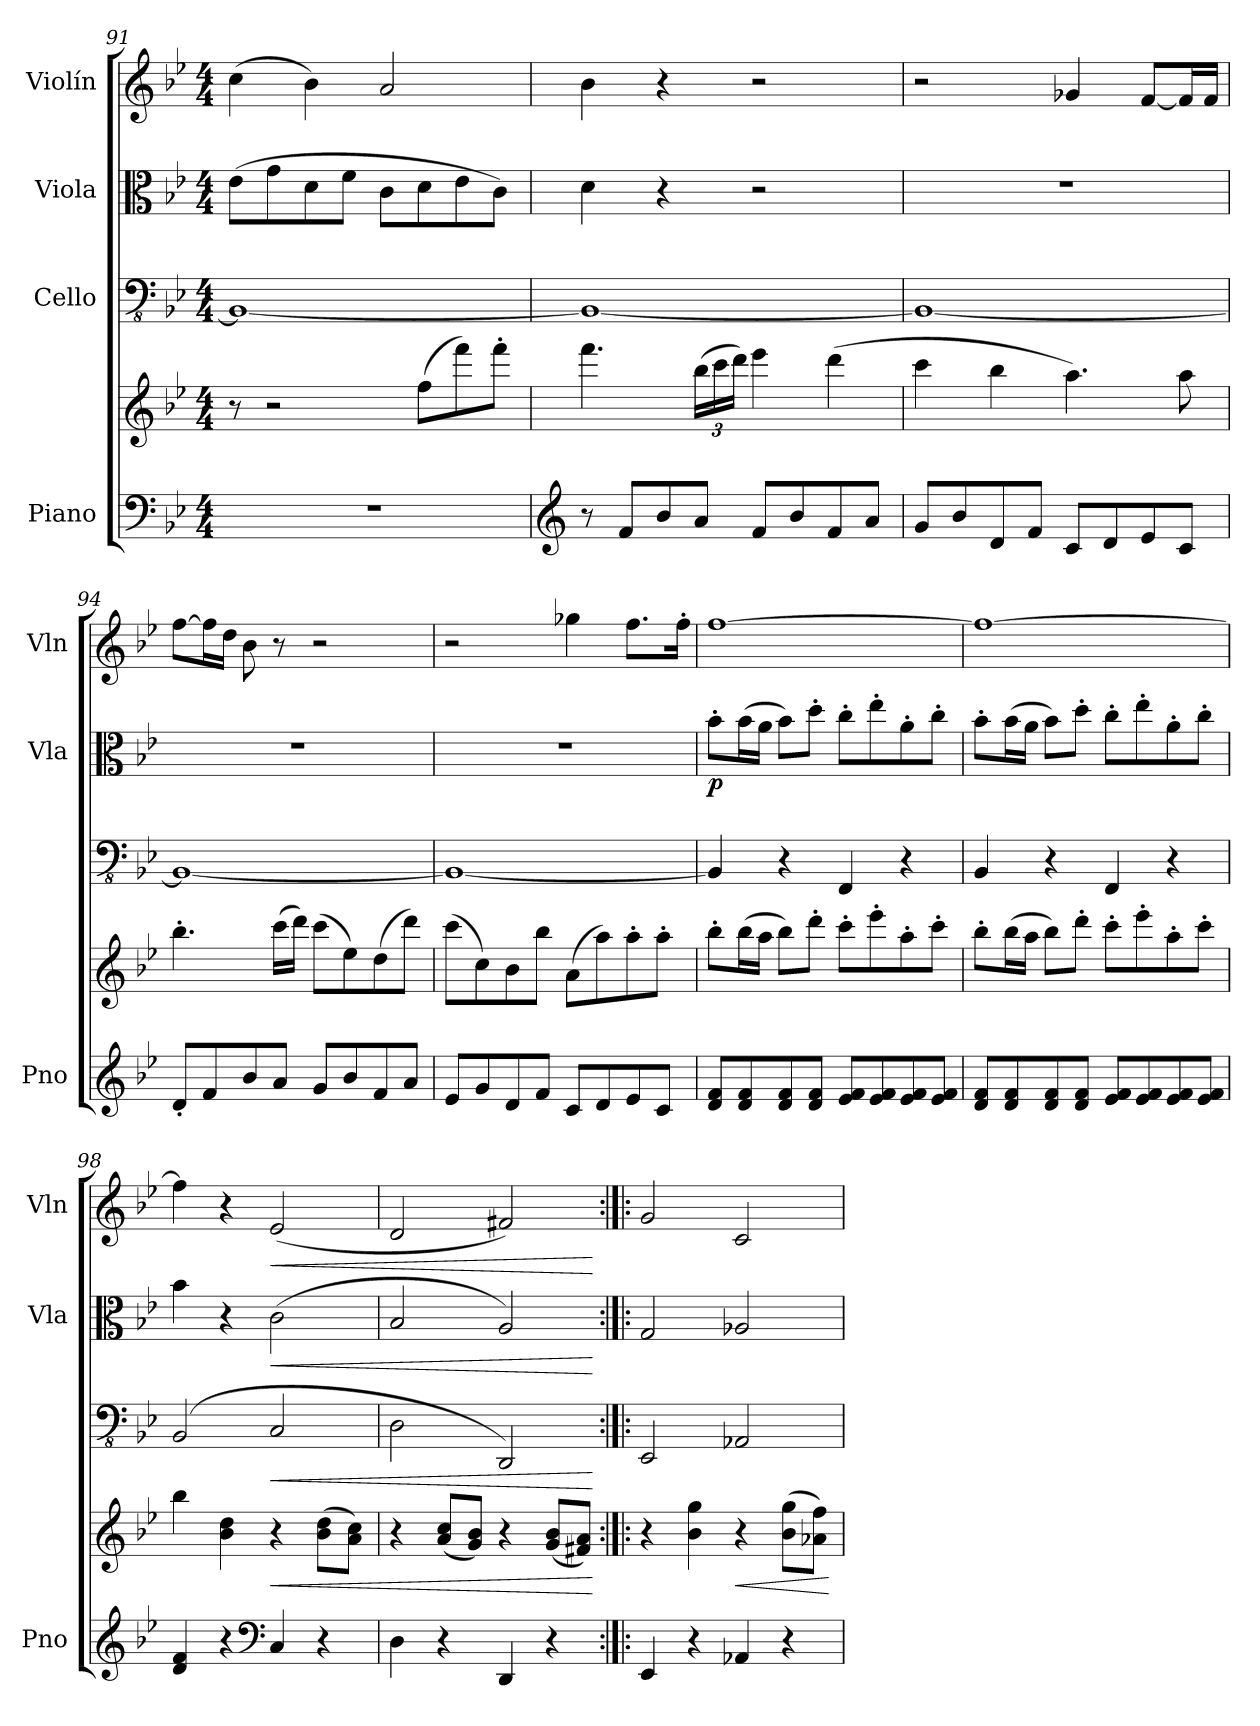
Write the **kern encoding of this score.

**kern	**kern	**dynam	**kern	**dynam	**kern	**dynam	**kern	**dynam
*part4	*part4	*part4	*part3	*part3	*part2	*part2	*part1	*part1
*staff5	*staff4	*staff4/5	*staff3	*staff3	*staff2	*staff2	*staff1	*staff1
*I"Piano	*	*	*I"Cello	*	*I"Viola	*	*I"Violín	*
*I'Pno	*	*	*	*	*I'Vla	*	*I'Vln	*
*clefF4	*clefG2	*	*clefFv4	*	*clefC3	*	*clefG2	*
*k[b-e-]	*k[b-e-]	*	*k[b-e-]	*	*k[b-e-]	*	*k[b-e-]	*
*M4/4	*M4/4	*	*M4/4	*	*M4/4	*	*M4/4	*
=91	=91	=91	=91	=91	=91	=91	=91	=91
1r	8r	.	1BBB-_	.	(>8e-\L	.	(>4cc\	.
.	2r	.	.	.	8g\	.	.	.
.	.	.	.	.	8d\	.	4b-\)	.
.	.	.	.	.	8f\J	.	.	.
.	.	.	.	.	8c\L	.	2a/	.
.	(>8ff\L	.	.	.	8d\	.	.	.
.	8fff\)	.	.	.	8e-\	.	.	.
.	8fff'\J	.	.	.	8c\J)	.	.	.
!!LO:PB:g=z
=92	=92	=92	=92	=92	=92	=92	=92	=92
*clefG2	*	*	*	*	*	*	*	*
8r	4.fff\	.	1BBB-_	.	4d\	.	4b-\	.
8f/L	.	.	.	.	.	.	.	.
8b-/	.	.	.	.	4r	.	4r	.
*	*Xbrackettup	*	*	*	*	*	*	*
8a/J	(>24bb-\LL	.	.	.	.	.	.	.
.	24ccc\	.	.	.	.	.	.	.
.	24ddd\JJ)	.	.	.	.	.	.	.
8f/L	4eee-\	.	.	.	2r	.	2r	.
8b-/	.	.	.	.	.	.	.	.
8f/	(>4ddd\	.	.	.	.	.	.	.
8a/J	.	.	.	.	.	.	.	.
=93	=93	=93	=93	=93	=93	=93	=93	=93
8g/L	4ccc\	.	1BBB-_	.	1r	.	2r	.
8b-/	.	.	.	.	.	.	.	.
8d/	4bb-\	.	.	.	.	.	.	.
8f/J	.	.	.	.	.	.	.	.
8c/L	4.aa\)	.	.	.	.	.	4g-X/	.
8d/	.	.	.	.	.	.	.	.
8e-/	.	.	.	.	.	.	[8f/L	.
8c/J	8aa\	.	.	.	.	.	16f/L]	.
.	.	.	.	.	.	.	16f/JJ	.
=94	=94	=94	=94	=94	=94	=94	=94	=94
8d'/L	4.bb-'\	.	1BBB-_	.	1r	.	[8ff\L	.
8f/	.	.	.	.	.	.	16ff\L]	.
.	.	.	.	.	.	.	16dd\JJ	.
8b-/	.	.	.	.	.	.	8b-\	.
8a/J	(>16ccc\LL	.	.	.	.	.	8r	.
.	16ddd\JJ)	.	.	.	.	.	.	.
8g/L	(>8ccc\L	.	.	.	.	.	2r	.
8b-/	8ee-\)	.	.	.	.	.	.	.
8f/	(>8dd\	.	.	.	.	.	.	.
8a/J	8ddd\J)	.	.	.	.	.	.	.
=95	=95	=95	=95	=95	=95	=95	=95	=95
8e-/L	(>8ccc\L	.	1BBB-_	.	1r	.	2r	.
8g/	8cc\)	.	.	.	.	.	.	.
8d/	8b-\	.	.	.	.	.	.	.
8f/J	8bb-\J	.	.	.	.	.	.	.
8c/L	(>8a\L	.	.	.	.	.	4gg-X\	.
8d/	8aa\)	.	.	.	.	.	.	.
8e-/	8aa'\	.	.	.	.	.	8.ff\L	.
8c/J	8aa'\J	.	.	.	.	.	.	.
.	.	.	.	.	.	.	16ff'\Jk	.
=96	=96	=96	=96	=96	=96	=96	=96	=96
!	!	!	!	!	!	!LO:DY:b	!	!
8d/ 8f/L	8bb-'\L	.	4BBB-/]	.	8b-'\L	p	[1ff	.
8d/ 8f/	(>16bb-\L	.	.	.	(>16b-\L	.	.	.
.	16aa\JJ	.	.	.	16a\JJ	.	.	.
8d/ 8f/	8bb-\L)	.	4r	.	8b-\L)	.	.	.
8d/ 8f/J	8ddd'\J	.	.	.	8dd'\J	.	.	.
8e-/ 8f/L	8ccc'\L	.	4FFF/	.	8cc'\L	.	.	.
8e-/ 8f/	8eee-'\	.	.	.	8ee-'\	.	.	.
8e-/ 8f/	8aa'\	.	4r	.	8a'\	.	.	.
8e-/ 8f/J	8ccc'\J	.	.	.	8cc'\J	.	.	.
=97	=97	=97	=97	=97	=97	=97	=97	=97
8d/ 8f/L	8bb-'\L	.	4BBB-/	.	8b-'\L	.	1ff_	.
8d/ 8f/	(>16bb-\L	.	.	.	(>16b-\L	.	.	.
.	16aa\JJ	.	.	.	16a\JJ	.	.	.
8d/ 8f/	8bb-\L)	.	4r	.	8b-\L)	.	.	.
8d/ 8f/J	8ddd'\J	.	.	.	8dd'\J	.	.	.
8e-/ 8f/L	8ccc'\L	.	4FFF/	.	8cc'\L	.	.	.
8e-/ 8f/	8eee-'\	.	.	.	8ee-'\	.	.	.
8e-/ 8f/	8aa'\	.	4r	.	8a'\	.	.	.
8e-/ 8f/J	8ccc'\J	.	.	.	8cc'\J	.	.	.
=98	=98	=98	=98	=98	=98	=98	=98	=98
4d/ 4f/	4bb-\	.	(>2BBB-/	.	4b-\	.	4ff\]	.
4r	4b-\ 4dd\	.	.	.	4r	.	4r	.
*clefF4	*	*	*	*	*	*	*	*
!	!	!LO:HP:b	!	!LO:HP:b	!	!LO:HP:b	!	!LO:HP:b
4C/	4r	<	2CC/	<	(>2c\	<	(<2e-/	<
4r	(>8b-\ 8dd\L	.	.	.	.	.	.	.
.	8a\ 8cc\J)	.	.	.	.	.	.	.
=99	=99	=99	=99	=99	=99	=99	=99	=99
4D\	4r	.	2DD\	.	2B-/	.	2d/	.
4r	(<8a/ 8cc/L	.	.	.	.	.	.	.
.	8g/ 8b-/J)	.	.	.	.	.	.	.
4DD/	4r	.	2DDD/)	.	2A/)	.	2f#X/)	.
4r	(<8g/ 8b-/L	.	.	.	.	.	.	.
.	8f#X/ 8a/J)	.	.	.	.	.	.	.
.	.	[	.	[	.	[	.	[
=100:|!|:	=100:|!|:	=100:|!|:	=100:|!|:	=100:|!|:	=100:|!|:	=100:|!|:	=100:|!|:	=100:|!|:
4EE-/	4r	.	2EEE-/	.	2G/	.	2g/	.
4r	4b-\ 4gg\	.	.	.	.	.	.	.
!	!	!LO:HP:b	!	!	!	!	!	!
4AA-X/	4r	<	2AAA-X/	.	2A-X/	.	2c/	.
4r	(>8b-\ 8gg\L	.	.	.	.	.	.	.
.	8a-X\ 8ff\J)	.	.	.	.	.	.	.
.	.	[	.	.	.	.	.	.
=	=	=	=	=	=	=	=	=
*-	*-	*-	*-	*-	*-	*-	*-	*-
